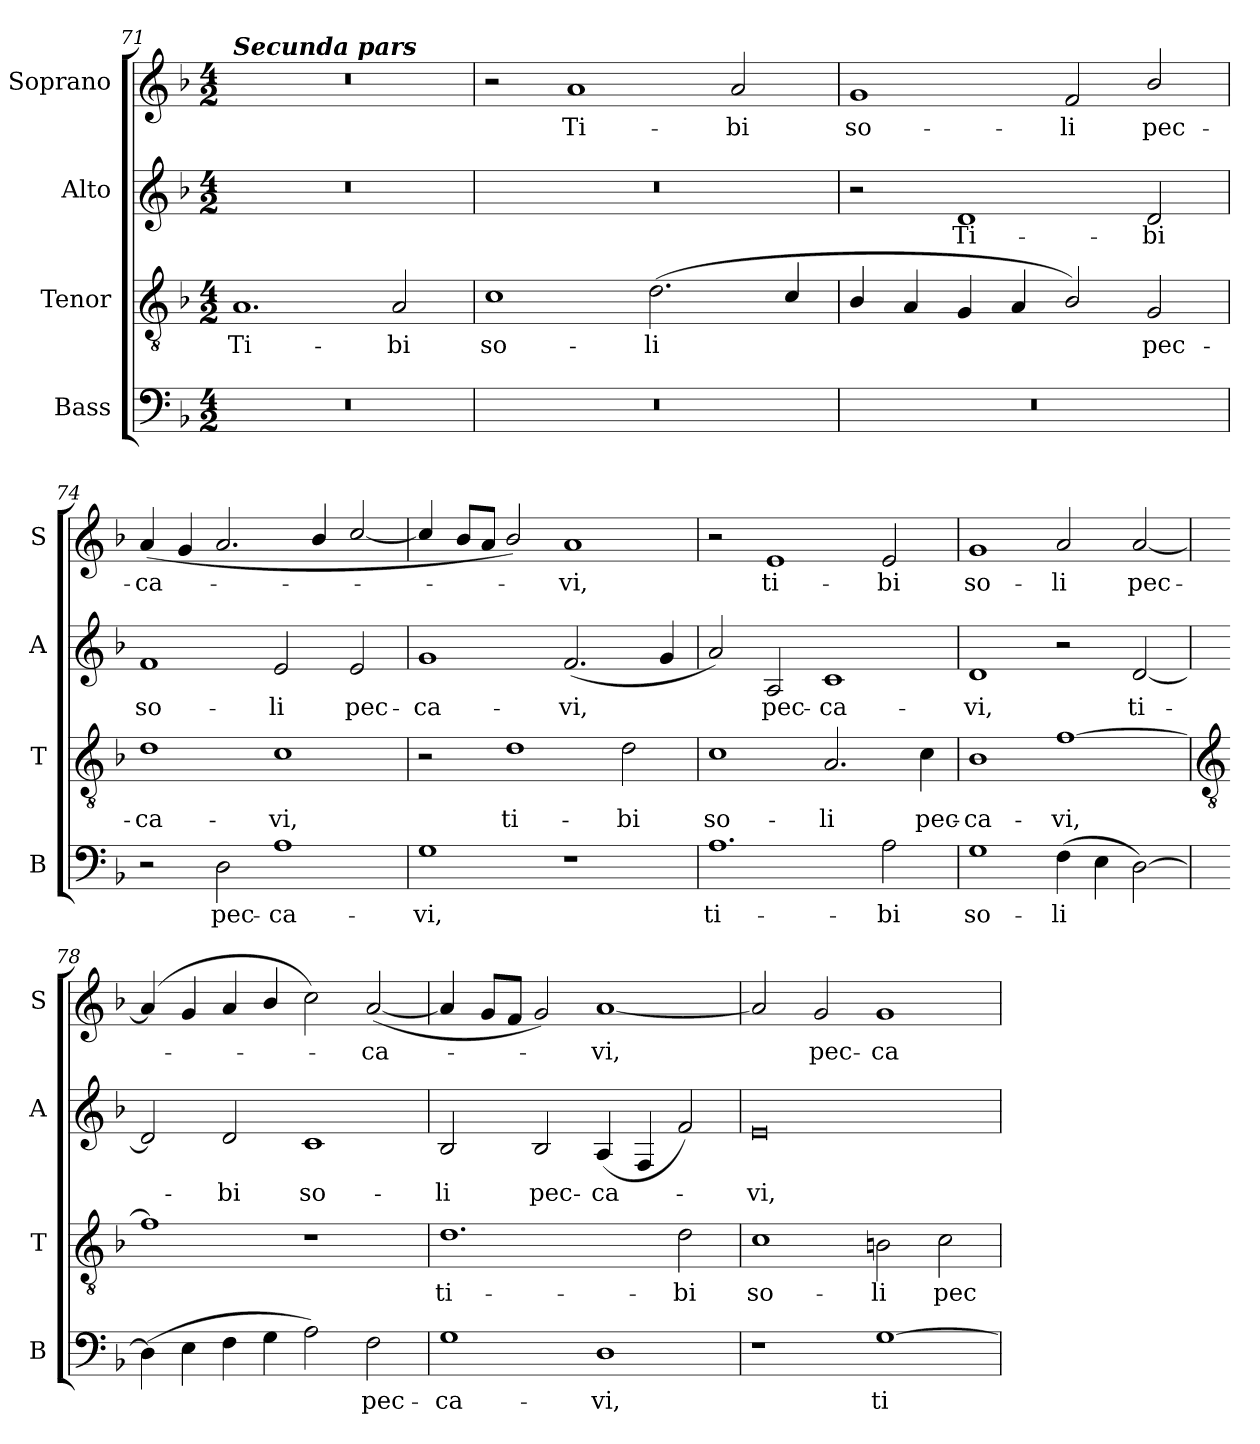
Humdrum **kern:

**kern	**text	**kern	**text	**kern	**text	**kern	**text
*part4	*part4	*part3	*part3	*part2	*part2	*part1	*part1
*staff4	*staff4	*staff3	*staff3	*staff2	*staff2	*staff1	*staff1
*I"Bass	*	*I"Tenor	*	*I"Alto	*	*I"Soprano	*
*I'B	*	*I'T	*	*I'A	*	*I'S	*
!!LO:LB:g=z
*clefF4	*	*clefGv2	*	*clefG2	*	*clefG2	*
*k[b-]	*	*k[b-]	*	*k[b-]	*	*k[b-]	*
*F:	*	*F:	*	*F:	*	*F:	*
*M4/2	*	*M4/2	*	*M4/2	*	*M4/2	*
=71	=71	=71	=71	=71	=71	=71	=71
!	!	!	!	!	!	!LO:TX:a:Bi:t=Secunda pars	!
!	!	!	!LO:LY:b	!	!	!	!
0r	.	1.A	Ti-	0r	.	0r	.
!	!	!	!LO:LY:b	!	!	!	!
.	.	2A	-bi	.	.	.	.
=72	=72	=72	=72	=72	=72	=72	=72
!	!	!	!LO:LY:b	!	!	!	!
0r	.	1c	so-	0r	.	2r	.
!	!	!	!	!	!	!	!LO:LY:b
.	.	.	.	.	.	1a	Ti-
!	!	!	!LO:LY:b	!	!	!	!
.	.	(<2.d	-li	.	.	.	.
!	!	!	!	!	!	!	!LO:LY:b
.	.	.	.	.	.	2a	-bi
.	.	4c/	.	.	.	.	.
=73	=73	=73	=73	=73	=73	=73	=73
!	!	!	!	!	!	!	!LO:LY:b
0r	.	4B-/	.	2r	.	1g	so-
.	.	4A	.	.	.	.	.
!	!	!	!	!	!LO:LY:b	!	!
.	.	4G	.	1d	Ti-	.	.
.	.	4A	.	.	.	.	.
!	!	!	!	!	!	!	!LO:LY:b
.	.	2B-/)	.	.	.	2f	-li
!	!	!	!LO:LY:b	!	!LO:LY:b	!	!LO:LY:b
.	.	2G	pec-	2d	-bi	2b-/	pec-
=74	=74	=74	=74	=74	=74	=74	=74
!	!	!	!LO:LY:b	!	!LO:LY:b	!	!LO:LY:b
2r	.	1d	-ca-	1f	so-	(<4a	-ca-
.	.	.	.	.	.	4g	.
!	!LO:LY:b	!	!	!	!	!	!
2D	pec-	.	.	.	.	2.a	.
!	!LO:LY:b	!	!LO:LY:b	!	!LO:LY:b	!	!
1A	-ca-	1c	-vi,	2e	-li	.	.
.	.	.	.	.	.	4b-/	.
!	!	!	!	!	!LO:LY:b	!	!
.	.	.	.	2e	pec-	[2cc/	.
=75	=75	=75	=75	=75	=75	=75	=75
!	!LO:LY:b	!	!	!	!LO:LY:b	!	!
1G	-vi,	2r	.	1g	-ca-	4cc/]	.
.	.	.	.	.	.	8b-L	.
.	.	.	.	.	.	8aJ	.
!	!	!	!LO:LY:b	!	!	!	!
.	.	1d	ti-	.	.	2b-/)	.
!	!	!	!	!	!LO:LY:b	!	!LO:LY:b
1r	.	.	.	(<2.f	-vi,	1a	vi,
!	!	!	!LO:LY:b	!	!	!	!
.	.	2d	-bi	.	.	.	.
.	.	.	.	4g	.	.	.
=76	=76	=76	=76	=76	=76	=76	=76
!	!LO:LY:b	!	!LO:LY:b	!	!	!	!
1.A	ti-	1c	so-	2a)	.	2r	.
!	!	!	!	!	!LO:LY:b	!	!LO:LY:b
.	.	.	.	2A	pec-	1e	ti-
!	!	!	!LO:LY:b	!	!LO:LY:b	!	!
.	.	2.A	-li	1c	-ca-	.	.
!	!LO:LY:b	!	!	!	!	!	!LO:LY:b
2A	-bi	.	.	.	.	2e	-bi
!	!	!	!LO:LY:b	!	!	!	!
.	.	4c	pec-	.	.	.	.
=77	=77	=77	=77	=77	=77	=77	=77
!	!LO:LY:b	!	!LO:LY:b	!	!LO:LY:b	!	!LO:LY:b
1G	so-	1B-	-ca-	1d	-vi,	1g	so-
!	!LO:LY:b	!	!LO:LY:b	!	!	!	!LO:LY:b
(>4F	-li	[1f	-vi,	2r	.	2a	-li
4E	.	.	.	.	.	.	.
!	!	!	!	!	!LO:LY:b	!	!LO:LY:b
[2D)	.	.	.	[2d	ti-	[2a	pec-
!!LO:LB:g=z
=78	=78	=78	=78	=78	=78	=78	=78
*	*	*clefGv2	*	*	*	*	*
(>4D]	.	1f]	.	2d]	.	(<4a]	.
4E	.	.	.	.	.	4g	.
!	!	!	!	!	!LO:LY:b	!	!
4F	.	.	.	2d	bi	4a	.
4G	.	.	.	.	.	4b-/	.
!	!	!	!	!	!LO:LY:b	!	!
2A)	.	1r	.	1c	so-	2cc)	.
!	!LO:LY:b	!	!	!	!	!	!LO:LY:b
2F	pec-	.	.	.	.	(<[2a	ca-
=79	=79	=79	=79	=79	=79	=79	=79
!	!LO:LY:b	!	!LO:LY:b	!	!LO:LY:b	!	!
1G	-ca-	1.d	ti-	2B-	-li	4a]	.
.	.	.	.	.	.	8gL	.
.	.	.	.	.	.	8fJ	.
!	!	!	!	!	!LO:LY:b	!	!
.	.	.	.	2B-	pec-	2g)	.
!	!LO:LY:b	!	!	!	!LO:LY:b	!	!LO:LY:b
1D	-vi,	.	.	(<4A	-ca-	[1a	vi,
.	.	.	.	4F	.	.	.
!	!	!	!LO:LY:b	!	!	!	!
.	.	2d	-bi	2f)	.	.	.
=80	=80	=80	=80	=80	=80	=80	=80
!	!	!	!LO:LY:b	!	!LO:LY:b	!	!
1r	.	1c	so-	0e	vi,	2a]	.
!	!	!	!	!	!	!	!LO:LY:b
.	.	.	.	.	.	2g	pec-
!	!LO:LY:b	!	!LO:LY:b	!	!	!	!LO:LY:b
[1G	ti-	2Bn	-li	.	.	1g	-ca-
!	!	!	!LO:LY:b	!	!	!	!
.	.	2c	pec-	.	.	.	.
=	=	=	=	=	=	=	=
*-	*-	*-	*-	*-	*-	*-	*-
